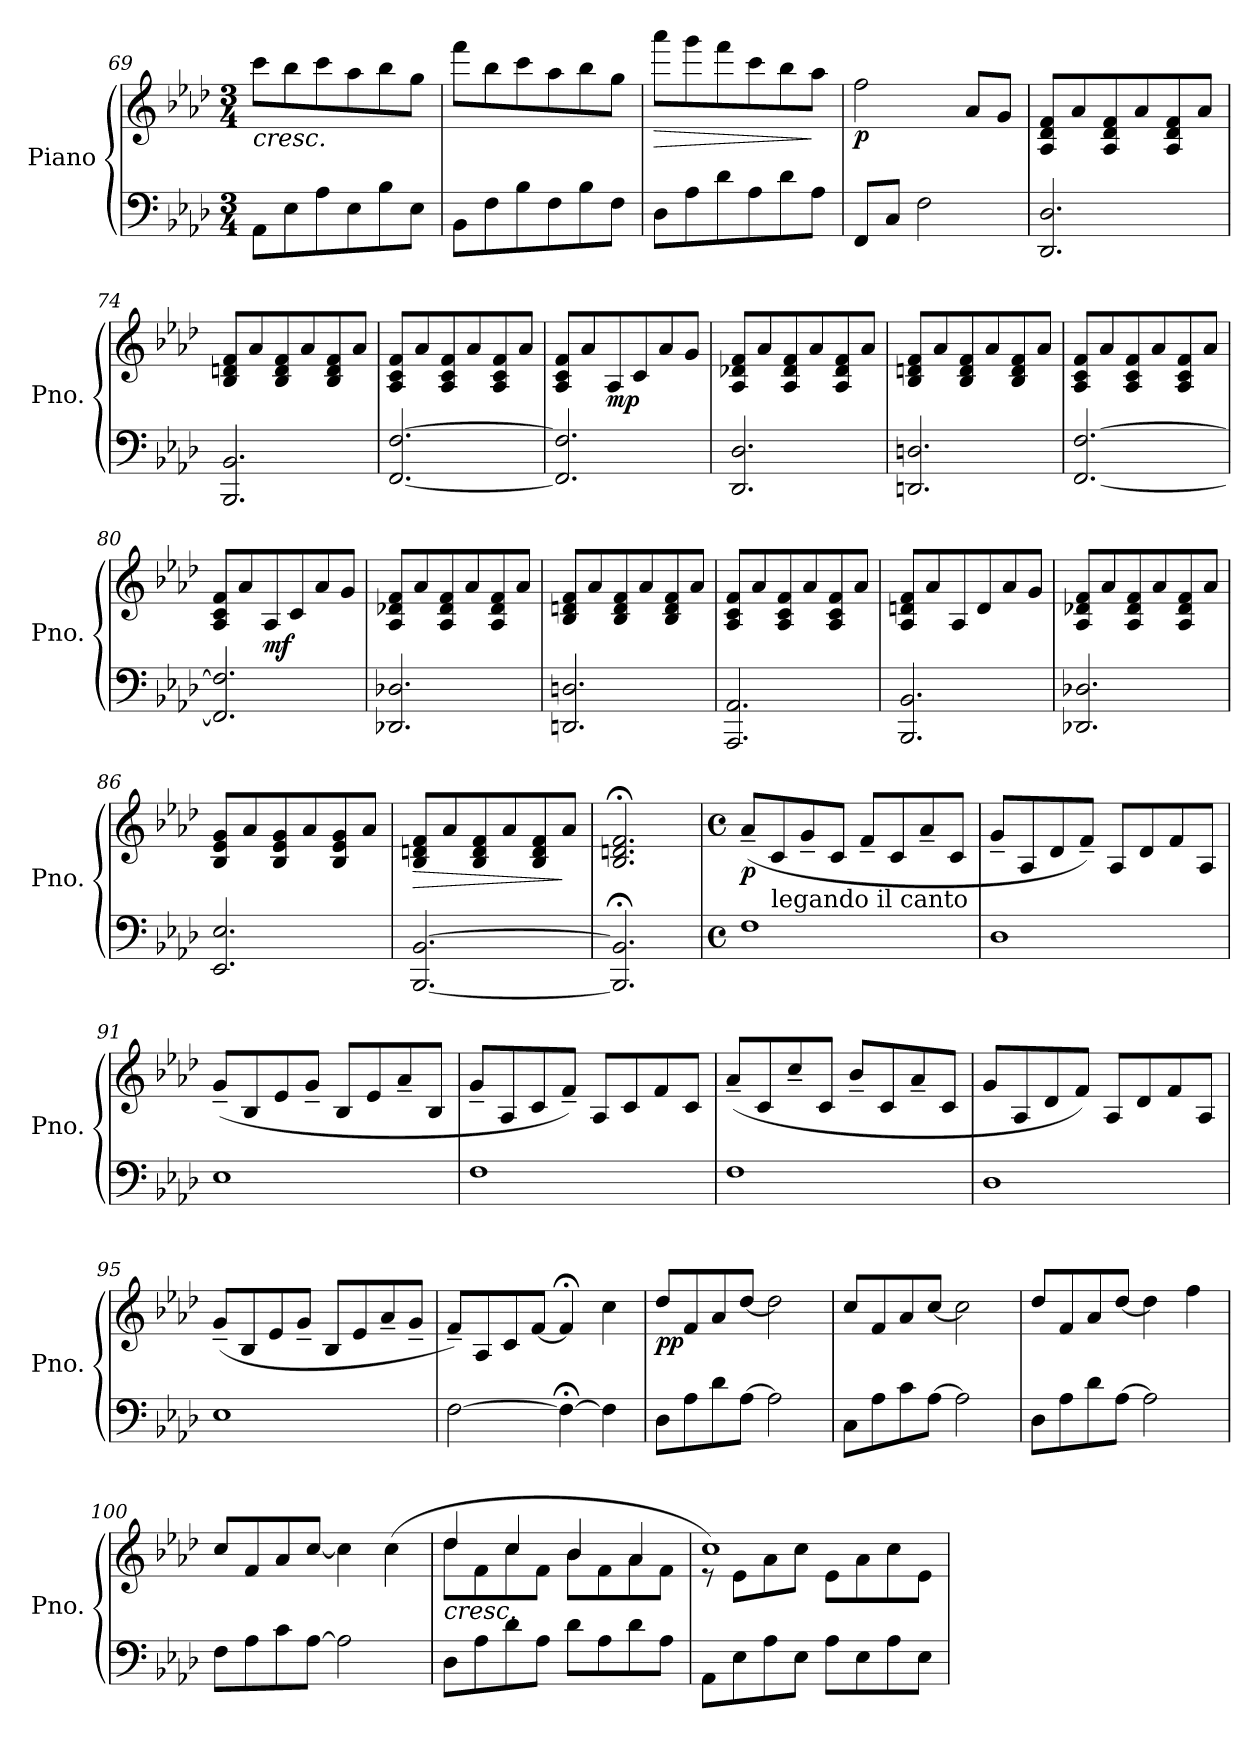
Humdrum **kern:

**kern	**kern	**dynam
*part1	*part1	*part1
*staff2	*staff1	*staff1/2
*I"Piano	*	*
*I'Pno.	*	*
*clefF4	*clefG2	*
*k[b-e-a-d-]	*k[b-e-a-d-]	*
*M3/4	*M3/4	*
=69	=69	=69
!	!LO:TX:b:i:t=cresc.	!
8AA-\L	8ccc\L	.
8E-\	8bb-\	.
8A-\	8ccc\	.
8E-\	8aa-\	.
8B-\	8bb-\	.
8E-\J	8gg\J	.
=70	=70	=70
8BB-\L	8fff\L	.
8F\	8bb-\	.
8B-\	8ccc\	.
8F\	8aa-\	.
8B-\	8bb-\	.
8F\J	8gg\J	.
=71	=71	=71
!	!	!LO:HP:b
8D-\L	8aaa-\L	>
8A-\	8ggg\	.
8d-\	8fff\	.
8A-\	8ccc\	.
8d-\	8bb-\	.
8A-\J	8aa-\J	]
=72	=72	=72
!	!	!LO:DY:b
8FF/L	2ff\	p
8C/J	.	.
2F\	.	.
.	8a-/L	.
.	8g/J	.
!!LO:LB:g=z
=73	=73	=73
2.DD-/ 2.D-/	8A-/ 8d-/ 8f/L	.
.	8a-/	.
.	8A-/ 8d-/ 8f/	.
.	8a-/	.
.	8A-/ 8d-/ 8f/	.
.	8a-/J	.
=74	=74	=74
2.BBB-/ 2.BB-/	8B-/ 8dn/ 8f/L	.
.	8a-/	.
.	8B-/ 8d/ 8f/	.
.	8a-/	.
.	8B-/ 8d/ 8f/	.
.	8a-/J	.
=75	=75	=75
[2.FF/ [2.F/	8A-/ 8c/ 8f/L	.
.	8a-/	.
.	8A-/ 8c/ 8f/	.
.	8a-/	.
.	8A-/ 8c/ 8f/	.
.	8a-/J	.
=76	=76	=76
2.FF/] 2.F/]	8A-/ 8c/ 8f/L	.
.	8a-/	.
!	!	!LO:DY:b
.	8A-/	mp
.	8c/	.
.	8a-/	.
.	8g/J	.
=77	=77	=77
2.DD-/ 2.D-/	8A-/ 8d-X/ 8f/L	.
.	8a-/	.
.	8A-/ 8d-/ 8f/	.
.	8a-/	.
.	8A-/ 8d-/ 8f/	.
.	8a-/J	.
=78	=78	=78
2.DDn/ 2.Dn/	8B-/ 8dn/ 8f/L	.
.	8a-/	.
.	8B-/ 8d/ 8f/	.
.	8a-/	.
.	8B-/ 8d/ 8f/	.
.	8a-/J	.
!!LO:LB:g=z
=79	=79	=79
[2.FF/ [2.F/	8A-/ 8c/ 8f/L	.
.	8a-/	.
.	8A-/ 8c/ 8f/	.
.	8a-/	.
.	8A-/ 8c/ 8f/	.
.	8a-/J	.
=80	=80	=80
2.FF/] 2.F/]	8A-/ 8c/ 8f/L	.
.	8a-/	.
!	!	!LO:DY:b
.	8A-/	mf
.	8c/	.
.	8a-/	.
.	8g/J	.
=81	=81	=81
2.DD-X/ 2.D-X/	8A-/ 8d-X/ 8f/L	.
.	8a-/	.
.	8A-/ 8d-/ 8f/	.
.	8a-/	.
.	8A-/ 8d-/ 8f/	.
.	8a-/J	.
=82	=82	=82
2.DDn/ 2.Dn/	8B-/ 8dn/ 8f/L	.
.	8a-/	.
.	8B-/ 8d/ 8f/	.
.	8a-/	.
.	8B-/ 8d/ 8f/	.
.	8a-/J	.
=83	=83	=83
2.AAA-/ 2.AA-/	8A-/ 8c/ 8f/L	.
.	8a-/	.
.	8A-/ 8c/ 8f/	.
.	8a-/	.
.	8A-/ 8c/ 8f/	.
.	8a-/J	.
=84	=84	=84
2.BBB-/ 2.BB-/	8A-/ 8dn/ 8f/L	.
.	8a-/	.
.	8A-/	.
.	8d/	.
.	8a-/	.
.	8g/J	.
!!LO:LB:g=z
=85	=85	=85
2.DD-X/ 2.D-X/	8A-/ 8d-X/ 8f/L	.
.	8a-/	.
.	8A-/ 8d-/ 8f/	.
.	8a-/	.
.	8A-/ 8d-/ 8f/	.
.	8a-/J	.
=86	=86	=86
2.EE-/ 2.E-/	8B-/ 8e-/ 8g/L	.
.	8a-/	.
.	8B-/ 8e-/ 8g/	.
.	8a-/	.
.	8B-/ 8e-/ 8g/	.
.	8a-/J	.
=87	=87	=87
!	!	!LO:HP:b
[2.BBB-/ [2.BB-/	8B-/ 8dn/ 8f/L	>
.	8a-/	.
.	8B-/ 8d/ 8f/	.
.	8a-/	.
.	8B-/ 8d/ 8f/	.
.	8a-/J	]
=88	=88	=88
2.BBB-/];< 2.BB-/];<	2.B-/;< 2.dn/;< 2.f/;<	.
=89	=89	=89
*M4/4	*M4/4	*
*met(c)	*met(c)	*
!	!	!LO:DY:b
1F	(>8a-~/L	p
!	!LO:TX:b:t=legando il canto	!
.	8c/	.
.	8g~/	.
.	8c/J	.
.	8f~/L	.
.	8c/	.
.	8a-~/	.
.	8c/J	.
=90	=90	=90
1D-	8g~/L	.
.	8A-/	.
.	8d-/	.
.	8f~/J)	.
.	8A-/L	.
.	8d-/	.
.	8f/	.
.	8A-/J	.
!!LO:PB:g=z
=91	=91	=91
1E-	(>8g~/L	.
.	8B-/	.
.	8e-/	.
.	8g~/J	.
.	8B-/L	.
.	8e-/	.
.	8a-~/	.
.	8B-/J	.
=92	=92	=92
1F	8g~/L	.
.	8A-/	.
.	8c/	.
.	8f~/J)	.
.	8A-/L	.
.	8c/	.
.	8f/	.
.	8c/J	.
=93	=93	=93
1F	(>8a-~/L	.
.	8c/	.
.	8cc~/	.
.	8c/J	.
.	8b-~/L	.
.	8c/	.
.	8a-~/	.
.	8c/J	.
=94	=94	=94
1D-	8g/L	.
.	8A-/	.
.	8d-/	.
.	8f/J)	.
.	8A-/L	.
.	8d-/	.
.	8f/	.
.	8A-/J	.
=95	=95	=95
1E-	(>8g~/L	.
.	8B-/	.
.	8e-/	.
.	8g~/J	.
.	8B-/L	.
.	8e-/	.
.	8a-~/	.
.	8g~/J	.
=96	=96	=96
[2F\	8f~/L)	.
.	8A-/	.
.	8c/	.
.	[8f/J	.
4F;<\_	4f;</]	.
4F\]	4cc\	.
!!LO:LB:g=z
=97	=97	=97
!	!	!LO:DY:b
8D-\L	8dd-/L	pp
8A-\	8f/	.
8d-\	8a-/	.
[8A-\J	[8dd-/J	.
2A-\]	2dd-\]	.
=98	=98	=98
8C\L	8cc/L	.
8A-\	8f/	.
8c\	8a-/	.
[8A-\J	[8cc/J	.
2A-\]	2cc\]	.
=99	=99	=99
8D-\L	8dd-/L	.
8A-\	8f/	.
8d-\	8a-/	.
[8A-\J	[8dd-/J	.
2A-\]	4dd-\]	.
.	4ff\	.
=100	=100	=100
8F\L	8cc/L	.
8A-\	8f/	.
8c\	8a-/	.
[8A-\J	[8cc/J	.
2A-\]	4cc\]	.
.	(>4cc\	.
=101	=101	=101
*	*^	*
!	!LO:TX:b:i:t=cresc.	!	!
8D-\L	8dd-\L	4dd-/	.
8A-\	8f\	.	.
8d-\	8cc\	4cc/	.
8A-\J	8f\J	.	.
8d-\L	8b-\L	4b-/	.
8A-\	8f\	.	.
8d-\	8a-\	4a-/	.
8A-\J	8f\J	.	.
=102	=102	=102	=102
8AA-\L	1cc)	8r	.
8E-\	.	8e-\L	.
8A-\	.	8a-\	.
8E-\J	.	8cc\J	.
8A-\L	.	8e-\L	.
8E-\	.	8a-\	.
8A-\	.	8cc\	.
8E-\J	.	8e-\J	.
*	*v	*v	*
=	=	=
*-	*-	*-
